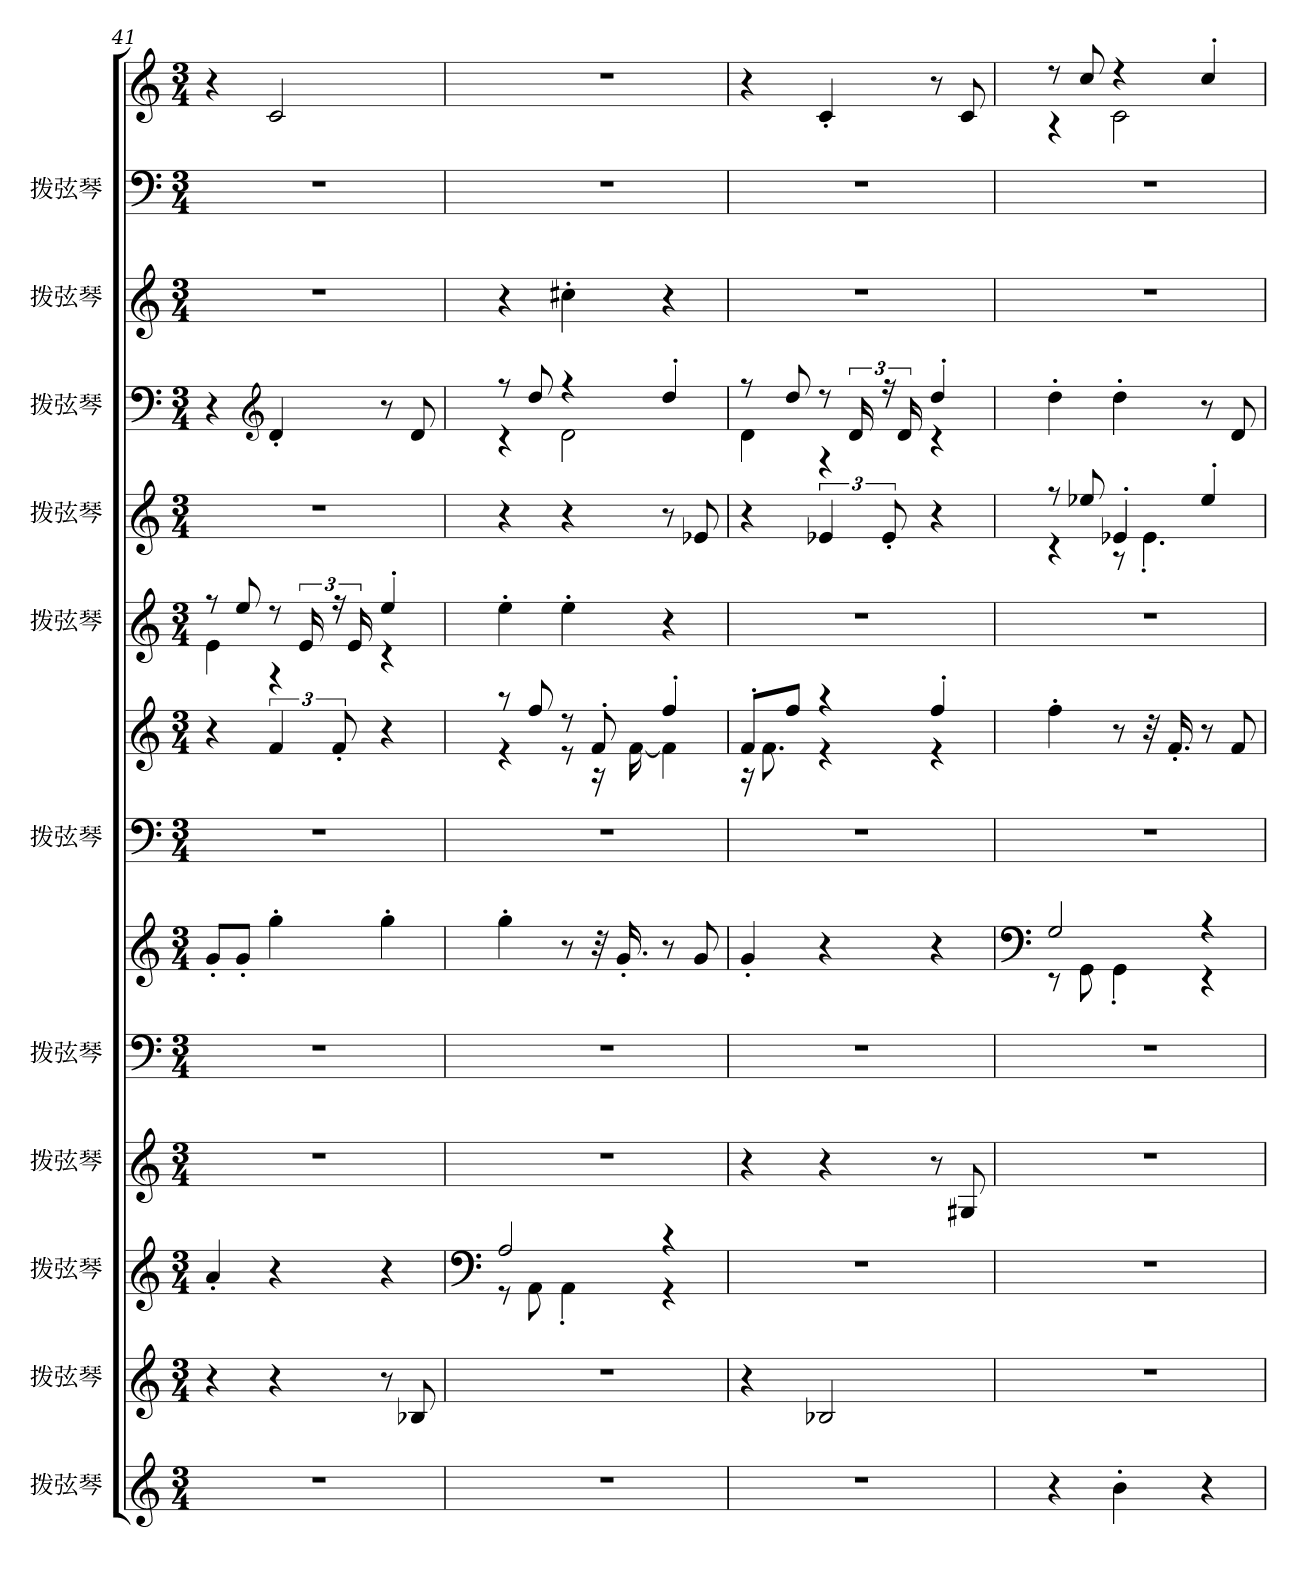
**kern	**kern	**kern	**kern	**kern	**kern	**kern	**kern	**kern	**kern	**kern	**kern	**kern	**kern
*part11	*part10	*part9	*part8	*part7	*part7	*part6	*part6	*part5	*part4	*part3	*part2	*part1	*part1
*staff14	*staff13	*staff12	*staff11	*staff10	*staff9	*staff8	*staff7	*staff6	*staff5	*staff4	*staff3	*staff2	*staff1
*I"拨弦琴	*I"拨弦琴	*I"拨弦琴	*I"拨弦琴	*I"拨弦琴	*	*I"拨弦琴	*	*I"拨弦琴	*I"拨弦琴	*I"拨弦琴	*I"拨弦琴	*I"拨弦琴	*
*clefG2	*clefG2	*clefG2	*clefG2	*clefF4	*clefG2	*clefF4	*clefG2	*clefG2	*clefG2	*clefF4	*clefG2	*clefF4	*clefG2
*k[]	*k[]	*k[]	*k[]	*k[]	*k[]	*k[]	*k[]	*k[]	*k[]	*k[]	*k[]	*k[]	*k[]
*M3/4	*M3/4	*M3/4	*M3/4	*M3/4	*M3/4	*M3/4	*M3/4	*M3/4	*M3/4	*M3/4	*M3/4	*M3/4	*M3/4
=41	=41	=41	=41	=41	=41	=41	=41	=41	=41	=41	=41	=41	=41
*	*	*	*	*	*	*	*	*^	*	*	*	*	*
2.r	4r	4a'/	2.r	2.r	8g'/L	2.r	4r	8r	4e\	2.r	4r	2.r	2.r	4r
.	.	.	.	.	8g'/J	.	.	8ee/	.	.	.	.	.	.
*	*	*	*	*	*	*	*	*	*	*	*clefG2	*	*	*
.	4r	4r	.	.	4gg'\	.	6f/	8r	4r	.	4d'/	.	.	2c/
.	.	.	.	.	.	.	.	24e/	.	.	.	.	.	.
.	.	.	.	.	.	.	12f'/	24r	.	.	.	.	.	.
.	.	.	.	.	.	.	.	24e/	.	.	.	.	.	.
.	8r	4r	.	.	4gg'\	.	4r	4ee'/	4r	.	8r	.	.	.
.	8B-X/	.	.	.	.	.	.	.	.	.	8d/	.	.	.
*	*	*	*	*	*	*	*	*v	*v	*	*	*	*	*
=42	=42	=42	=42	=42	=42	=42	=42	=42	=42	=42	=42	=42	=42
*	*	*clefF4	*	*	*	*	*	*	*	*	*	*	*
*	*	*^	*	*	*	*	*^	*	*	*^	*	*	*
2.r	2.r	2A/	8r	2.r	2.r	4gg'\	2.r	8r	4r	4ee'\	4r	8r	4r	4r	2.r	2.r
.	.	.	8AA\	.	.	.	.	8ff/	.	.	.	8dd/	.	.	.	.
.	.	.	4AA'\	.	.	8r	.	8r	8r	4ee'\	4r	4r	2d\	4cc#X'\	.	.
.	.	.	.	.	.	32r	.	8f'/	16r	.	.	.	.	.	.	.
.	.	.	.	.	.	16.g'/	.	.	.	.	.	.	.	.	.	.
.	.	.	.	.	.	.	.	.	[16f\	.	.	.	.	.	.	.
.	.	4r	4r	.	.	8r	.	4ff'/	4f\]	4r	8r	4dd'/	.	4r	.	.
.	.	.	.	.	.	8g/	.	.	.	.	8e-X/	.	.	.	.	.
*	*	*v	*v	*	*	*	*	*	*	*	*	*	*	*	*	*
!!LO:PB:g=z
=43	=43	=43	=43	=43	=43	=43	=43	=43	=43	=43	=43	=43	=43	=43	=43
2.r	4r	2.r	4r	2.r	4g'/	2.r	8f'/L	16r	2.r	4r	8r	4d\	2.r	2.r	4r
.	.	.	.	.	.	.	.	8.f\	.	.	.	.	.	.	.
.	.	.	.	.	.	.	8ff/J	.	.	.	8dd/	.	.	.	.
.	2B-X/	.	4r	.	4r	.	4r	4r	.	6e-X/	8r	4r	.	.	4c'/
.	.	.	.	.	.	.	.	.	.	.	24d/	.	.	.	.
.	.	.	.	.	.	.	.	.	.	12e-'/	24r	.	.	.	.
.	.	.	.	.	.	.	.	.	.	.	24d/	.	.	.	.
.	.	.	8r	.	4r	.	4ff'/	4r	.	4r	4dd'/	4r	.	.	8r
.	.	.	8G#X/	.	.	.	.	.	.	.	.	.	.	.	8c/
*	*	*	*	*	*	*	*v	*v	*	*	*v	*v	*	*	*
=44	=44	=44	=44	=44	=44	=44	=44	=44	=44	=44	=44	=44	=44
*	*	*	*	*	*clefF4	*	*	*	*	*	*	*	*
*	*	*	*	*	*^	*	*	*	*^	*	*	*	*^
4r	2.r	2.r	2.r	2.r	2G/	8r	2.r	4ff'\	2.r	8r	4r	4dd'\	2.r	2.r	8r	4r
.	.	.	.	.	.	8GG\	.	.	.	8ee-X/	.	.	.	.	8cc/	.
4b'\	.	.	.	.	.	4GG'\	.	8r	.	4e-X'/	8r	4dd'\	.	.	4r	2c\
.	.	.	.	.	.	.	.	32r	.	.	4.e-'\	.	.	.	.	.
.	.	.	.	.	.	.	.	16.f'/	.	.	.	.	.	.	.	.
4r	.	.	.	.	4r	4r	.	8r	.	4ee-'/	.	8r	.	.	4cc'/	.
.	.	.	.	.	.	.	.	8f/	.	.	.	8d/	.	.	.	.
*	*	*	*	*	*v	*v	*	*	*	*v	*v	*	*	*	*v	*v
=	=	=	=	=	=	=	=	=	=	=	=	=	=
*-	*-	*-	*-	*-	*-	*-	*-	*-	*-	*-	*-	*-	*-
